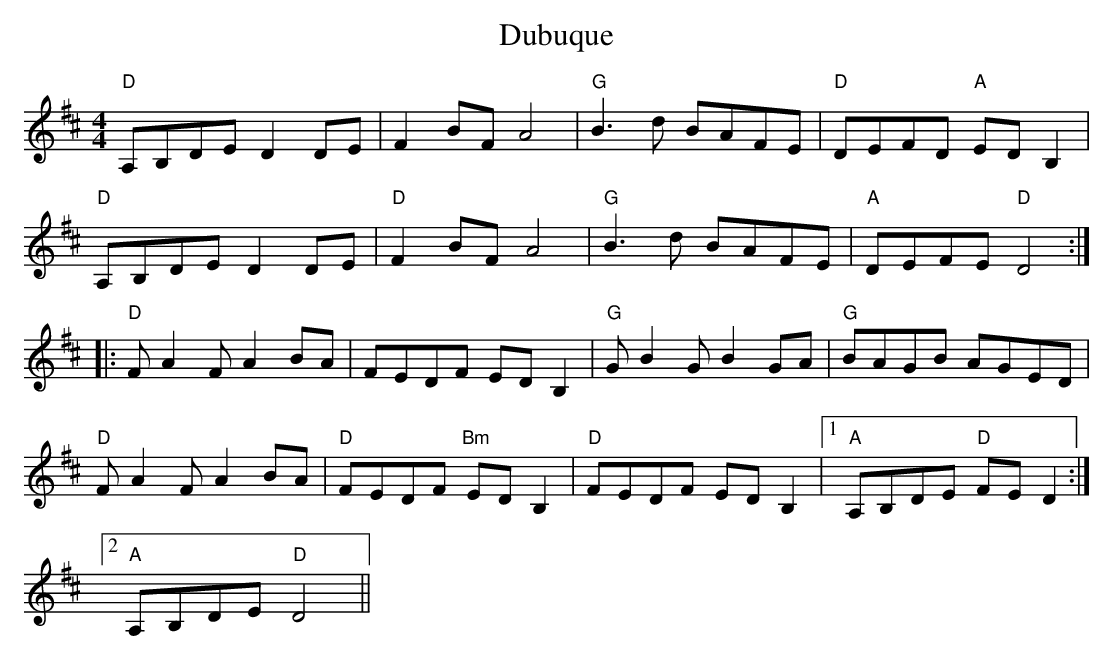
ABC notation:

X:1
T:Dubuque
M:4/4
L:1/4
K:D
"D"A,/2B,/2D/2E/2 DD/2E/2|FB/2F/2 A2|"G"B3/2d/2 B/2A/2F/2E/2|\
"D"D/2E/2F/2D/2 "A"E/2D/2B,|
"D"A,/2B,/2D/2E/2 DD/2E/2|"D"FB/2F/2 A2|"G"B3/2d/2 B/2A/2F/2E/2|\
"A"D/2E/2F/2E/2 "D"D2::
"D"F/2AF/2 AB/2A/2|F/2E/2D/2F/2 E/2D/2B,|"G"G/2BG/2 BG/2A/2|\
"G"B/2A/2G/2B/2 A/2G/2E/2D/2|
"D"F/2AF/2 AB/2A/2|"D"F/2E/2D/2F/2 "Bm"E/2D/2B,|"D"F/2E/2D/2F/2 E/2D/2B,|\
[1"A"A,/2B,/2D/2E/2 "D"F/2E/2D:|
[2"A"A,/2B,/2D/2E/2 "D"D2||
